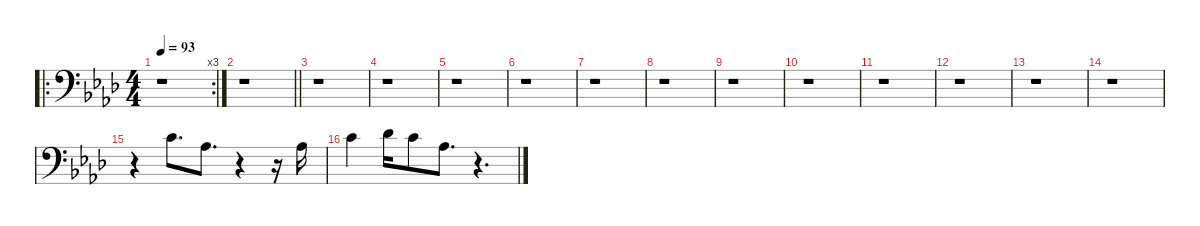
\defaultSystemsLayout 4
\hideDynamics
\bracketExtendMode nobrackets
\singleTrackTrackNamePolicy hidden
\multiTrackTrackNamePolicy hidden
\firstSystemTrackNameMode fullname
\firstSystemTrackNameOrientation horizontal
\otherSystemsTrackNameOrientation horizontal
\track ("Vocals" "bn.") {instrument bassoon}
\staff {score}
\tuning (E4 C4 G3 C3 G2 C2)
\ro
\rc 3
\ts (4 4)
\beaming (8 2 2 2 2)
\tempo 93
\clef f4
\ks ab
r.1{dy f instrument bassoon beam Down} |
\barLineRight lightlight
r.1{beam Down} |
r.1{beam Down} |
r.1{beam Down} |
r.1{beam Down} |
r.1{beam Down} |
r.1{beam Down} |
r.1{beam Down} |
r.1{beam Down} |
r.1{beam Down} |
r.1{beam Down} |
r.1{beam Down} |
r.1{beam Down} |
r.1{beam Down} |
r.4{beam Down} 0.2{acc forcenatural}.8{d beam Down} 1.3{acc b}.8{d beam Down} r.4{beam Down} r.16{beam Down} 1.3{acc b}.16{beam Down} |
0.2{acc forcenatural}.4{beam Down} 1.2{acc b}.16{beam Down} 0.2{acc forcenatural}.8{beam Down} 1.3{acc b}.8{d beam Down} r.4{d beam Down}
